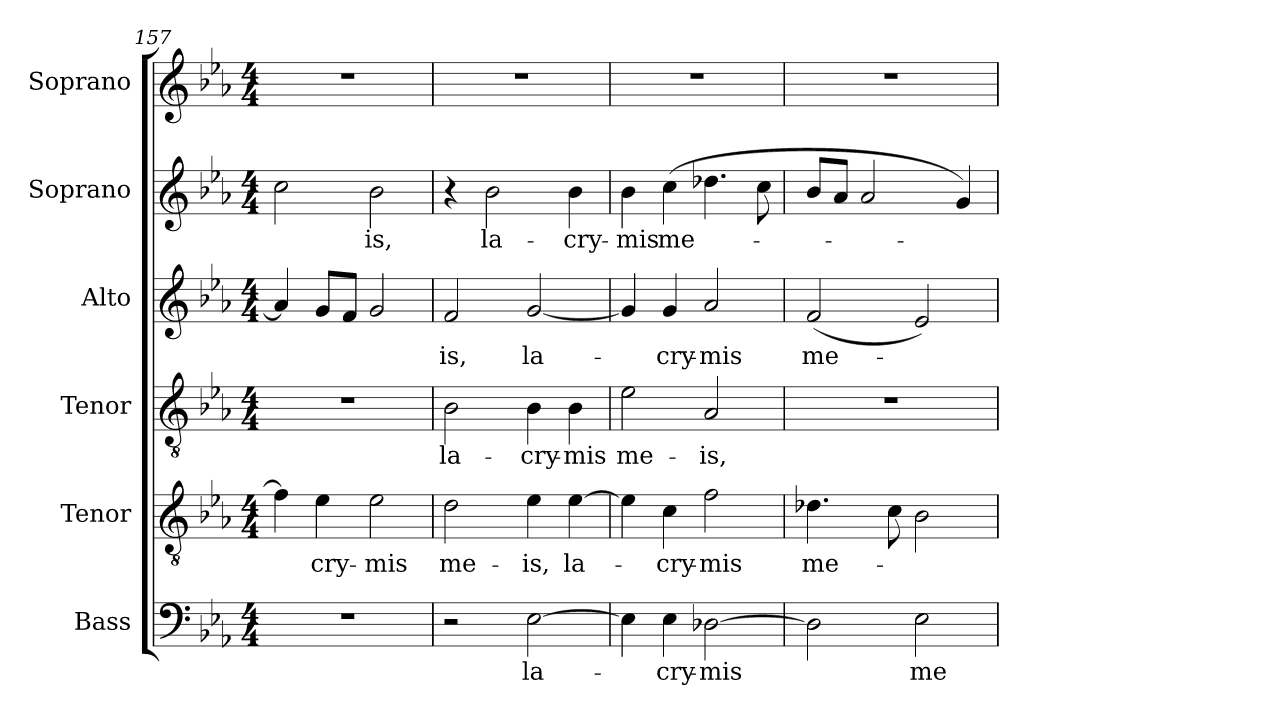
**kern	**text	**kern	**text	**kern	**text	**kern	**text	**kern	**text	**kern
*part6	*part6	*part5	*part5	*part4	*part4	*part3	*part3	*part2	*part2	*part1
*staff6	*staff6	*staff5	*staff5	*staff4	*staff4	*staff3	*staff3	*staff2	*staff2	*staff1
*I"Bass	*	*I"Tenor	*	*I"Tenor	*	*I"Alto	*	*I"Soprano	*	*I"Soprano
*I'B	*	*I'T	*	*I'T	*	*I'A	*	*I'S	*	*I'S
*clefF4	*	*clefGv2	*	*clefGv2	*	*clefG2	*	*clefG2	*	*clefG2
*	*	*ITrd7c12	*	*ITrd7c12	*	*	*	*	*	*
*k[b-e-a-]	*	*k[b-e-a-]	*	*k[b-e-a-]	*	*k[b-e-a-]	*	*k[b-e-a-]	*	*k[b-e-a-]
*E-:	*	*E-:	*	*E-:	*	*E-:	*	*E-:	*	*E-:
*M4/4	*	*M4/4	*	*M4/4	*	*M4/4	*	*M4/4	*	*M4/4
=157	=157	=157	=157	=157	=157	=157	=157	=157	=157	=157
1r	.	4Fi\]	.	1r	.	4a-i/]	.	2cci\	.	1r
!	!	!	!LO:LY:b:color=#000000	!	!	!	!	!	!	!
.	.	4E-i\	-cry-	.	.	8gi/L	.	.	.	.
.	.	.	.	.	.	8fi/J	.	.	.	.
!	!	!	!LO:LY:b:color=#000000	!	!	!	!	!	!	!
!	!	!	!	!	!	!	!	!	!LO:LY:b:color=#000000	!
.	.	2E-i\	-mis	.	.	2gi/	.	2b-i\	-is,	.
=158	=158	=158	=158	=158	=158	=158	=158	=158	=158	=158
!	!	!	!LO:LY:b:color=#000000	!	!	!	!	!	!	!
!	!	!	!	!	!LO:LY:b:color=#000000	!	!	!	!	!
!	!	!	!	!	!	!	!LO:LY:b:color=#000000	!	!	!
2r	.	2Di\	me-	2BB-i\	la-	2fi/	-is,	4r	.	1r
!	!	!	!	!	!	!	!	!	!LO:LY:b:color=#000000	!
.	.	.	.	.	.	.	.	2b-i\	la-	.
!	!LO:LY:b:color=#000000	!	!	!	!	!	!	!	!	!
!	!	!	!LO:LY:b:color=#000000	!	!	!	!	!	!	!
!	!	!	!	!	!LO:LY:b:color=#000000	!	!	!	!	!
!	!	!	!	!	!	!	!LO:LY:b:color=#000000	!	!	!
[2E-i\	la-	4E-i\	-is,	4BB-i\	-cry-	[2gi/	la-	.	.	.
!	!	!	!LO:LY:b:color=#000000	!	!	!	!	!	!	!
!	!	!	!	!	!LO:LY:b:color=#000000	!	!	!	!	!
!	!	!	!	!	!	!	!	!	!LO:LY:b:color=#000000	!
.	.	[4E-i\	la-	4BB-i\	-mis	.	.	4b-i\	-cry-	.
!!LO:PB:g=z
=159	=159	=159	=159	=159	=159	=159	=159	=159	=159	=159
!	!	!	!	!	!LO:LY:b:color=#000000	!	!	!	!	!
!	!	!	!	!	!	!	!	!	!LO:LY:b:color=#000000	!
4E-i\]	.	4E-i\]	.	2E-i\	me-	4gi/]	.	4b-i\	-mis	1r
!	!LO:LY:b:color=#000000	!	!	!	!	!	!	!	!	!
!	!	!	!LO:LY:b:color=#000000	!	!	!	!	!	!	!
!	!	!	!	!	!	!	!LO:LY:b:color=#000000	!	!	!
!	!	!	!	!	!	!	!	!	!LO:LY:b:color=#000000	!
4E-i\	-cry-	4Ci\	-cry-	.	.	4gi/	-cry-	(4cci\	me-	.
!	!LO:LY:b:color=#000000	!	!	!	!	!	!	!	!	!
!	!	!	!LO:LY:b:color=#000000	!	!	!	!	!	!	!
!	!	!	!	!	!LO:LY:b:color=#000000	!	!	!	!	!
!	!	!	!	!	!	!	!LO:LY:b:color=#000000	!	!	!
[2D-Xi\	-mis	2Fi\	-mis	2AA-i/	-is,	2a-i/	-mis	4.dd-Xi\	.	.
.	.	.	.	.	.	.	.	8cci\	.	.
=160	=160	=160	=160	=160	=160	=160	=160	=160	=160	=160
!	!	!	!LO:LY:b:color=#000000	!	!	!	!	!	!	!
!	!	!	!	!	!	!	!LO:LY:b:color=#000000	!	!	!
2D-i\]	.	4.D-Xi\	me-	1r	.	(2fi/	me-	8b-i/L	.	1r
.	.	.	.	.	.	.	.	8a-i/J	.	.
.	.	.	.	.	.	.	.	2a-i/	.	.
.	.	8Ci\	.	.	.	.	.	.	.	.
!	!LO:LY:b:color=#000000	!	!	!	!	!	!	!	!	!
2E-i\	me-	2BB-i\	.	.	.	2e-i/)	.	.	.	.
.	.	.	.	.	.	.	.	4gi/)	.	.
=	=	=	=	=	=	=	=	=	=	=
*-	*-	*-	*-	*-	*-	*-	*-	*-	*-	*-
